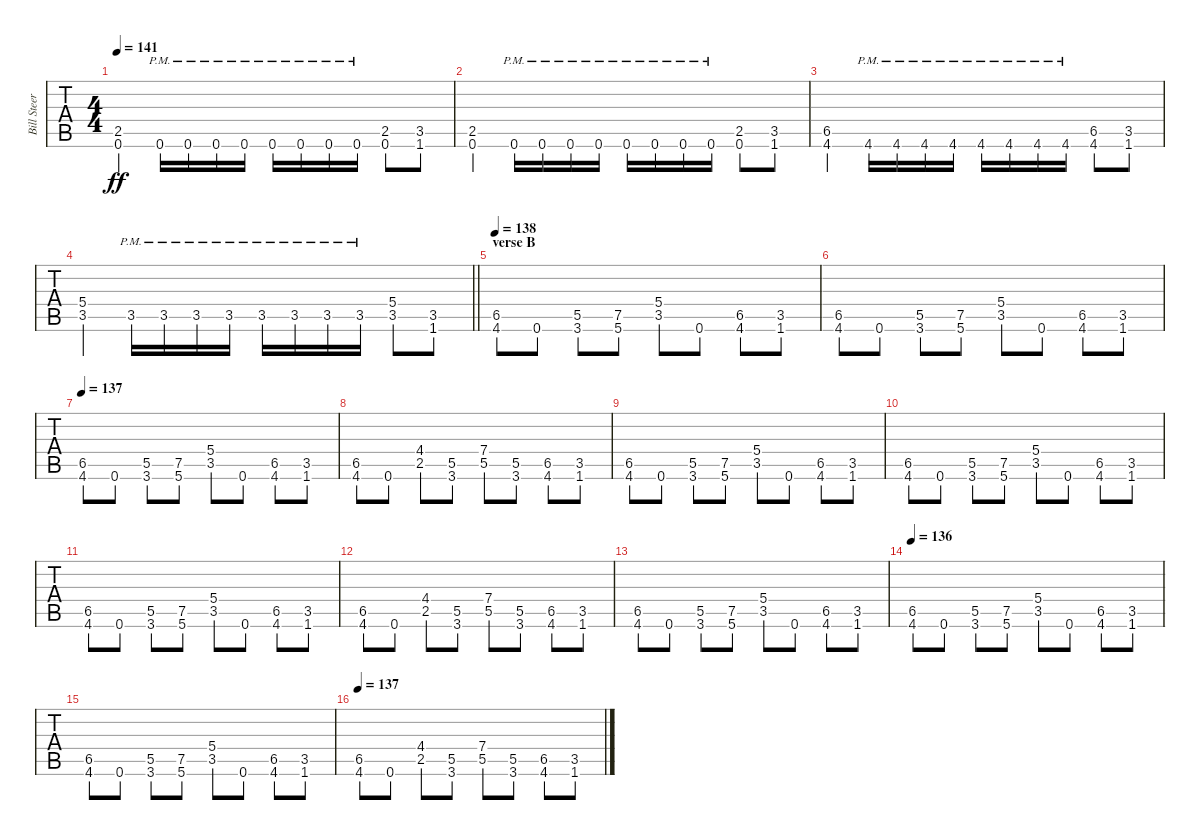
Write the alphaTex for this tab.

\track ("Bill Steer" "Bill Steer") {instrument overdrivenguitar}
\staff {tabs}
\tuning (B3 Gb3 D3 A2 E2 B1) {hide}
\ts (4 4)
\tempo 141
\clef g2
\ks c
(2.5 0.6).4{dy ff} 0.6{pm}.16 0.6{pm}.16 0.6{pm}.16 0.6{pm}.16 0.6{pm}.16 0.6{pm}.16 0.6{pm}.16 0.6{pm}.16 (2.5 0.6).8 (3.5 1.6).8 |
(2.5 0.6).4 0.6{pm}.16 0.6{pm}.16 0.6{pm}.16 0.6{pm}.16 0.6{pm}.16 0.6{pm}.16 0.6{pm}.16 0.6{pm}.16 (2.5 0.6).8 (3.5 1.6).8 |
(6.5 4.6).4 4.6{pm}.16 4.6{pm}.16 4.6{pm}.16 4.6{pm}.16 4.6{pm}.16 4.6{pm}.16 4.6{pm}.16 4.6{pm}.16 (6.5 4.6).8 (3.5 1.6).8 |
\barLineRight lightlight
(5.4 3.5).4 3.5{pm}.16 3.5{pm}.16 3.5{pm}.16 3.5{pm}.16 3.5{pm}.16 3.5{pm}.16 3.5{pm}.16 3.5{pm}.16 (5.4 3.5).8 (3.5 1.6).8 |
\section ("" "verse B")
\tempo 138
(6.5 4.6).8 0.6.8 (5.5 3.6).8 (7.5 5.6).8 (5.4 3.5).8 0.6.8 (6.5 4.6).8 (3.5 1.6).8 |
(6.5 4.6).8 0.6.8 (5.5 3.6).8 (7.5 5.6).8 (5.4 3.5).8 0.6.8 (6.5 4.6).8 (3.5 1.6).8 |
\tempo 137
(6.5 4.6).8 0.6.8 (5.5 3.6).8 (7.5 5.6).8 (5.4 3.5).8 0.6.8 (6.5 4.6).8 (3.5 1.6).8 |
(6.5 4.6).8 0.6.8 (4.4 2.5).8 (5.5 3.6).8 (7.4 5.5).8 (5.5 3.6).8 (6.5 4.6).8 (3.5 1.6).8 |
(6.5 4.6).8 0.6.8 (5.5 3.6).8 (7.5 5.6).8 (5.4 3.5).8 0.6.8 (6.5 4.6).8 (3.5 1.6).8 |
(6.5 4.6).8 0.6.8 (5.5 3.6).8 (7.5 5.6).8 (5.4 3.5).8 0.6.8 (6.5 4.6).8 (3.5 1.6).8 |
(6.5 4.6).8 0.6.8 (5.5 3.6).8 (7.5 5.6).8 (5.4 3.5).8 0.6.8 (6.5 4.6).8 (3.5 1.6).8 |
(6.5 4.6).8 0.6.8 (4.4 2.5).8 (5.5 3.6).8 (7.4 5.5).8 (5.5 3.6).8 (6.5 4.6).8 (3.5 1.6).8 |
(6.5 4.6).8 0.6.8 (5.5 3.6).8 (7.5 5.6).8 (5.4 3.5).8 0.6.8 (6.5 4.6).8 (3.5 1.6).8 |
\tempo 136
(6.5 4.6).8 0.6.8 (5.5 3.6).8 (7.5 5.6).8 (5.4 3.5).8 0.6.8 (6.5 4.6).8 (3.5 1.6).8 |
(6.5 4.6).8 0.6.8 (5.5 3.6).8 (7.5 5.6).8 (5.4 3.5).8 0.6.8 (6.5 4.6).8 (3.5 1.6).8 |
\tempo 137
(6.5 4.6).8 0.6.8 (4.4 2.5).8 (5.5 3.6).8 (7.4 5.5).8 (5.5 3.6).8 (6.5 4.6).8 (3.5 1.6).8
